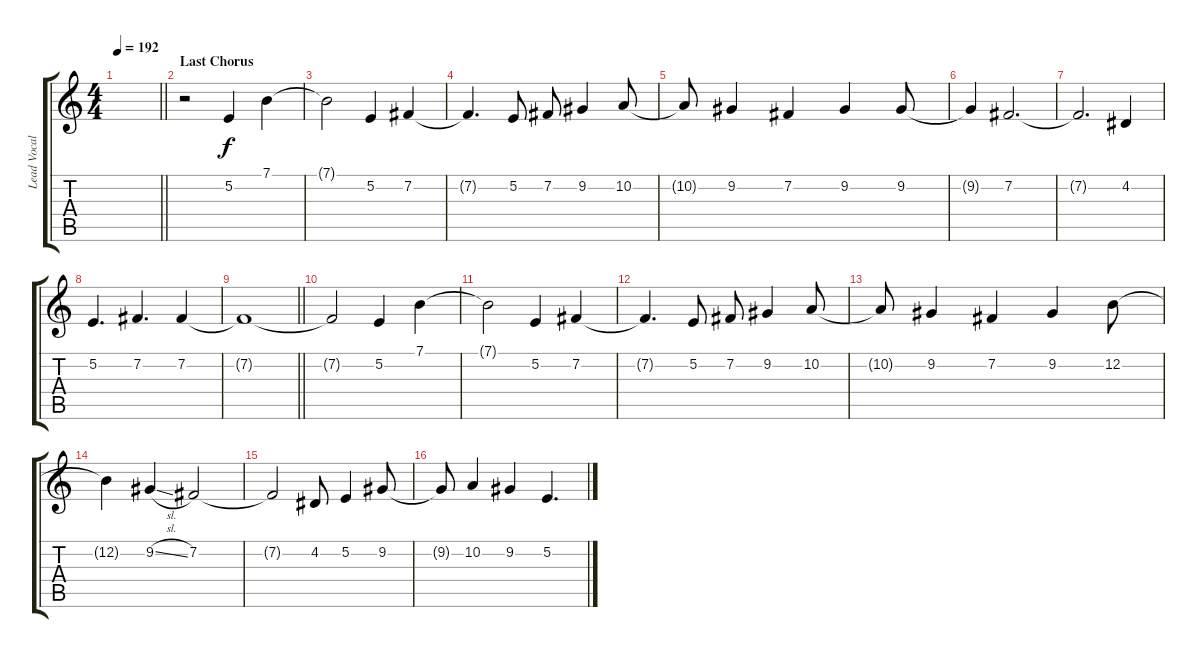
\track ("Lead Vocal" "Lead Vocal") {instrument violin}
\staff {score tabs}
\tuning (E4 B3 G3 D3 A2 E2) {hide}
\ts (4 4)
\tempo 192
\clef g2
\barLineRight lightlight
\ks c
|
\section ("" "Last Chorus")
r.2 5.2.4 7.1.4 |
7.1{t}.2 5.2.4 7.2.4 |
7.2{t}.4{d} 5.2.8 7.2.8 9.2.4 10.2.8 |
10.2{t}.8 9.2.4 7.2.4 9.2.4 9.2.8 |
9.2{t}.4 7.2.2{d} |
7.2{t}.2{d} 4.2.4 |
5.2.4{d} 7.2.4{d} 7.2.4 |
\barLineRight lightlight
7.2{t}.1 |
\section ("" "")
7.2{t}.2 5.2.4 7.1.4 |
7.1{t}.2 5.2.4 7.2.4 |
7.2{t}.4{d} 5.2.8 7.2.8 9.2.4 10.2.8 |
10.2{t}.8 9.2.4 7.2.4 9.2.4 12.2.8 |
12.2{t}.4 9.2{sl}.4 7.2.2 |
7.2{t}.2 4.2.8 5.2.4 9.2.8 |
9.2{t}.8 10.2.4 9.2.4 5.2.4{d}
